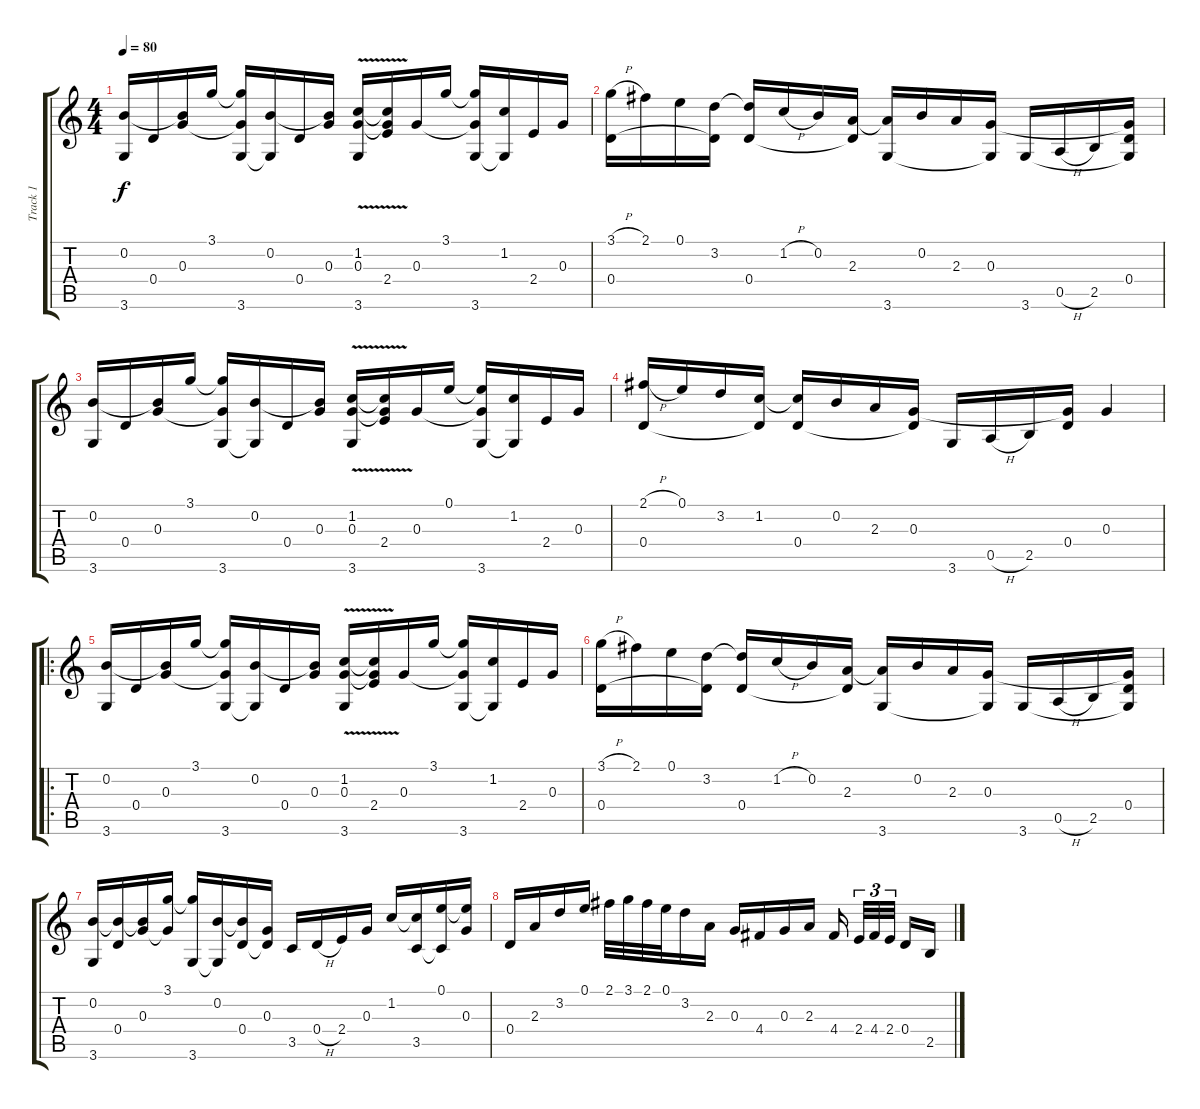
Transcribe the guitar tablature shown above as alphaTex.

\track ("Track 1" "Track 1") {instrument acousticguitarnylon}
\staff {score tabs}
\tuning (E4 B3 G3 D3 A2 E2) {hide}
\ts (4 4)
\tempo 80
\clef g2
\ks c
(0.2 3.6).16{dy f instrument acousticguitarnylon} 0.4.16 (0.2{t} 0.3).16 3.1.16 (3.1{t} 0.3{t} 3.6).16 (0.2 3.6{t}).16 0.4.16 (0.2{t} 0.3).16 (1.2{v} 0.3{v} 3.6).16 (1.2{t} 0.3{t} 2.4).16 0.3.16 3.1.16 (3.1{t} 0.3{t} 3.6).16 (1.2 3.6{t}).16 2.4.16 0.3.16 |
(3.1{h} 0.4).16 2.1.16 0.1.16 (3.2 0.4{t}).16 (3.2{t} 0.4).16 1.2{h}.16 0.2.16 (2.3 0.4{t}).16 (2.3{t} 3.6).16 0.2.16 2.3.16 (0.3 3.6{t}).16 3.6.16 0.5{h}.16 2.5.16 (0.3{t} 0.4 3.6{t}).16 |
(0.2 3.6).16 0.4.16 (0.2{t} 0.3).16 3.1.16 (3.1{t} 0.3{t} 3.6).16 (0.2 3.6{t}).16 0.4.16 (0.2{t} 0.3).16 (1.2{v} 0.3{v} 3.6).16 (1.2{t} 0.3{t} 2.4).16 0.3.16 0.1.16 (0.1{t} 0.3{t} 3.6).16 (1.2 3.6{t}).16 2.4.16 0.3.16 |
(2.1{h} 0.4).16 0.1.16 3.2.16 (1.2 0.4{t}).16 (1.2{t} 0.4).16 0.2.16 2.3.16 (0.3 0.4{t}).16 3.6.16 0.5{h}.16 2.5.16 (0.3{t} 0.4).16 0.3.4 |
\ro
(0.2 3.6).16 0.4.16 (0.2{t} 0.3).16 3.1.16 (3.1{t} 0.3{t} 3.6).16 (0.2 3.6{t}).16 0.4.16 (0.2{t} 0.3).16 (1.2{v} 0.3{v} 3.6).16 (1.2{t} 0.3{t} 2.4).16 0.3.16 3.1.16 (3.1{t} 0.3{t} 3.6).16 (1.2 3.6{t}).16 2.4.16 0.3.16 |
(3.1{h} 0.4).16 2.1.16 0.1.16 (3.2 0.4{t}).16 (3.2{t} 0.4).16 1.2{h}.16 0.2.16 (2.3 0.4{t}).16 (2.3{t} 3.6).16 0.2.16 2.3.16 (0.3 3.6{t}).16 3.6.16 0.5{h}.16 2.5.16 (0.3{t} 0.4 3.6{t}).16 |
(0.2 3.6).16 (0.2{t} 0.4).16 (0.2{t} 0.3).16 (3.1 0.3{t}).16 (3.1{t} 3.6).16 (0.2 3.6{t}).16 (0.2{t} 0.4).16 (0.3 0.4{t}).16 3.5.16 0.4{h}.16 2.4.16 0.3.16 1.2.16 (1.2{t} 3.5).16 (0.1 3.5{t}).16 (0.1{t} 0.3).16 |
0.4.16 2.3.16 3.2.16 0.1.16 2.1.32 3.1.32 2.1.32 0.1.32 3.2.16 2.3.16 0.3.16 4.4.16 0.3.16 2.3.16 4.4.16 2.4.32{tu (3 2)} 4.4.32{tu (3 2)} 2.4.32{tu (3 2)} 0.4.16 2.5.16
